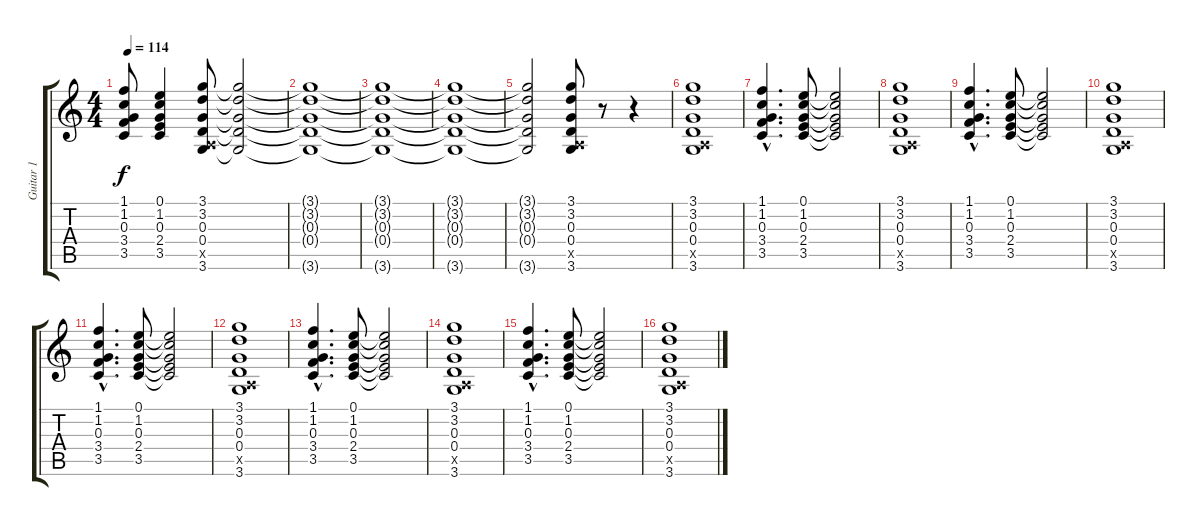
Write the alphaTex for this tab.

\track ("Guitar 1" "Guitar 1") {instrument electricguitarclean}
\staff {score tabs}
\tuning (E4 B3 G3 D3 A2 E2) {hide}
\ts (4 4)
\tempo 114
\clef g2
\ks c
(1.1 1.2 0.3 3.4 3.5).8{dy f} (0.1 1.2 0.3 2.4 3.5).4 (3.1 3.2 0.3 0.4 0.5{x} 3.6).8 (3.1{t} 3.2{t} 0.3{t} 0.4{t} 3.6{t}).2 |
(3.1{t} 3.2{t} 0.3{t} 0.4{t} 3.6{t}).1 |
(3.1{t} 3.2{t} 0.3{t} 0.4{t} 3.6{t}).1 |
(3.1{t} 3.2{t} 0.3{t} 0.4{t} 3.6{t}).1 |
(3.1{t} 3.2{t} 0.3{t} 0.4{t} 3.6{t}).2 (3.1 3.2 0.3 0.4 0.5{x} 3.6).8 r.8 r.4 |
(3.1 3.2 0.3 0.4 0.5{x} 3.6).1{volume 7 instrument overdrivenguitar} |
(1.1{hac} 1.2{hac} 0.3{hac} 3.4{hac} 3.5{hac}).4{d} (0.1 1.2 0.3 2.4 3.5).8 (0.1{t} 1.2{t} 0.3{t} 2.4{t} 3.5{t}).2 |
(3.1 3.2 0.3 0.4 0.5{x} 3.6).1 |
(1.1{hac} 1.2{hac} 0.3{hac} 3.4{hac} 3.5{hac}).4{d} (0.1 1.2 0.3 2.4 3.5).8 (0.1{t} 1.2{t} 0.3{t} 2.4{t} 3.5{t}).2 |
(3.1 3.2 0.3 0.4 0.5{x} 3.6).1 |
(1.1{hac} 1.2{hac} 0.3{hac} 3.4{hac} 3.5{hac}).4{d} (0.1 1.2 0.3 2.4 3.5).8 (0.1{t} 1.2{t} 0.3{t} 2.4{t} 3.5{t}).2 |
(3.1 3.2 0.3 0.4 0.5{x} 3.6).1 |
(1.1{hac} 1.2{hac} 0.3{hac} 3.4{hac} 3.5{hac}).4{d} (0.1 1.2 0.3 2.4 3.5).8 (0.1{t} 1.2{t} 0.3{t} 2.4{t} 3.5{t}).2 |
(3.1 3.2 0.3 0.4 0.5{x} 3.6).1{volume 0} |
(1.1{hac} 1.2{hac} 0.3{hac} 3.4{hac} 3.5{hac}).4{d} (0.1 1.2 0.3 2.4 3.5).8 (0.1{t} 1.2{t} 0.3{t} 2.4{t} 3.5{t}).2 |
(3.1 3.2 0.3 0.4 0.5{x} 3.6).1
